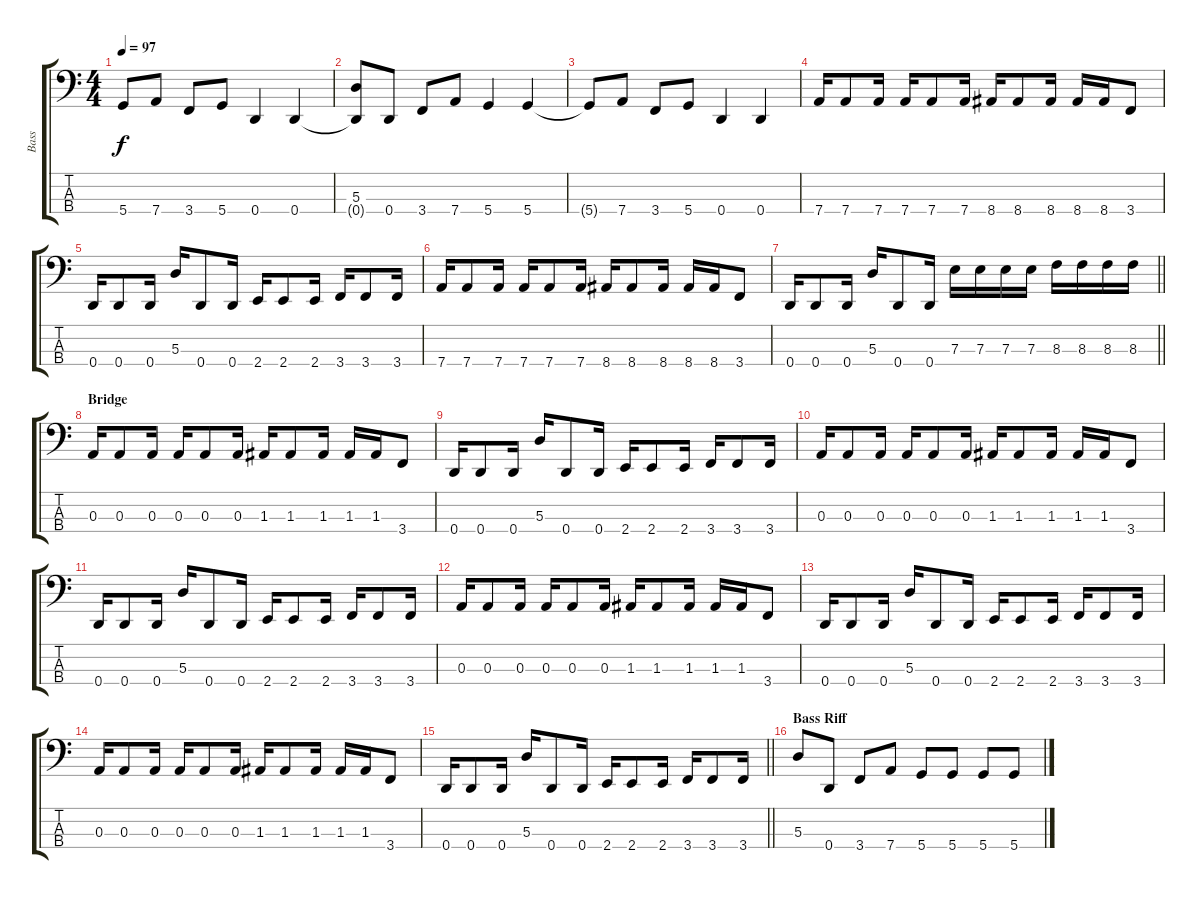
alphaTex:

\track ("Bass" "Bass") {instrument electricbasspick}
\staff {score tabs}
\tuning (G2 D2 A1 D1) {hide}
\ts (4 4)
\tempo 97
\clef f4
\ks c
5.4{t}.8{dy f} 7.4.8 3.4.8 5.4.8 0.4.4 0.4.4 |
(5.3 0.4{t}).8 0.4.8 3.4.8 7.4.8 5.4.4 5.4.4 |
5.4{t}.8 7.4.8 3.4.8 5.4.8 0.4.4 0.4.4 |
7.4.16{volume 12} 7.4.8 7.4.16 7.4.16 7.4.8 7.4.16 8.4.16 8.4.8 8.4.16 8.4.16 8.4.16 3.4.8 |
0.4.16 0.4.8 0.4.16 5.3.16 0.4.8 0.4.16 2.4.16 2.4.8 2.4.16 3.4.16 3.4.8 3.4.16 |
7.4.16 7.4.8 7.4.16 7.4.16 7.4.8 7.4.16 8.4.16 8.4.8 8.4.16 8.4.16 8.4.16 3.4.8 |
\barLineRight lightlight
0.4.16 0.4.8 0.4.16 5.3.16 0.4.8 0.4.16 7.3.16 7.3.16 7.3.16 7.3.16 8.3.16 8.3.16 8.3.16 8.3.16 |
\section ("" "Bridge")
0.3.16{volume 16} 0.3.8 0.3.16 0.3.16 0.3.8 0.3.16 1.3.16 1.3.8 1.3.16 1.3.16 1.3.16 3.4.8 |
0.4.16 0.4.8 0.4.16 5.3.16 0.4.8 0.4.16 2.4.16 2.4.8 2.4.16 3.4.16 3.4.8 3.4.16 |
0.3.16 0.3.8 0.3.16 0.3.16 0.3.8 0.3.16 1.3.16 1.3.8 1.3.16 1.3.16 1.3.16 3.4.8 |
0.4.16 0.4.8 0.4.16 5.3.16 0.4.8 0.4.16 2.4.16 2.4.8 2.4.16 3.4.16 3.4.8 3.4.16 |
0.3.16 0.3.8 0.3.16 0.3.16 0.3.8 0.3.16 1.3.16 1.3.8 1.3.16 1.3.16 1.3.16 3.4.8 |
0.4.16 0.4.8 0.4.16 5.3.16 0.4.8 0.4.16 2.4.16 2.4.8 2.4.16 3.4.16 3.4.8 3.4.16 |
0.3.16 0.3.8 0.3.16 0.3.16 0.3.8 0.3.16 1.3.16 1.3.8 1.3.16 1.3.16 1.3.16 3.4.8 |
\barLineRight lightlight
0.4.16 0.4.8 0.4.16 5.3.16 0.4.8 0.4.16 2.4.16 2.4.8 2.4.16 3.4.16 3.4.8 3.4.16 |
\section ("" "Bass Riff")
5.3.8 0.4.8 3.4.8 7.4.8 5.4.8 5.4.8 5.4.8 5.4.8
